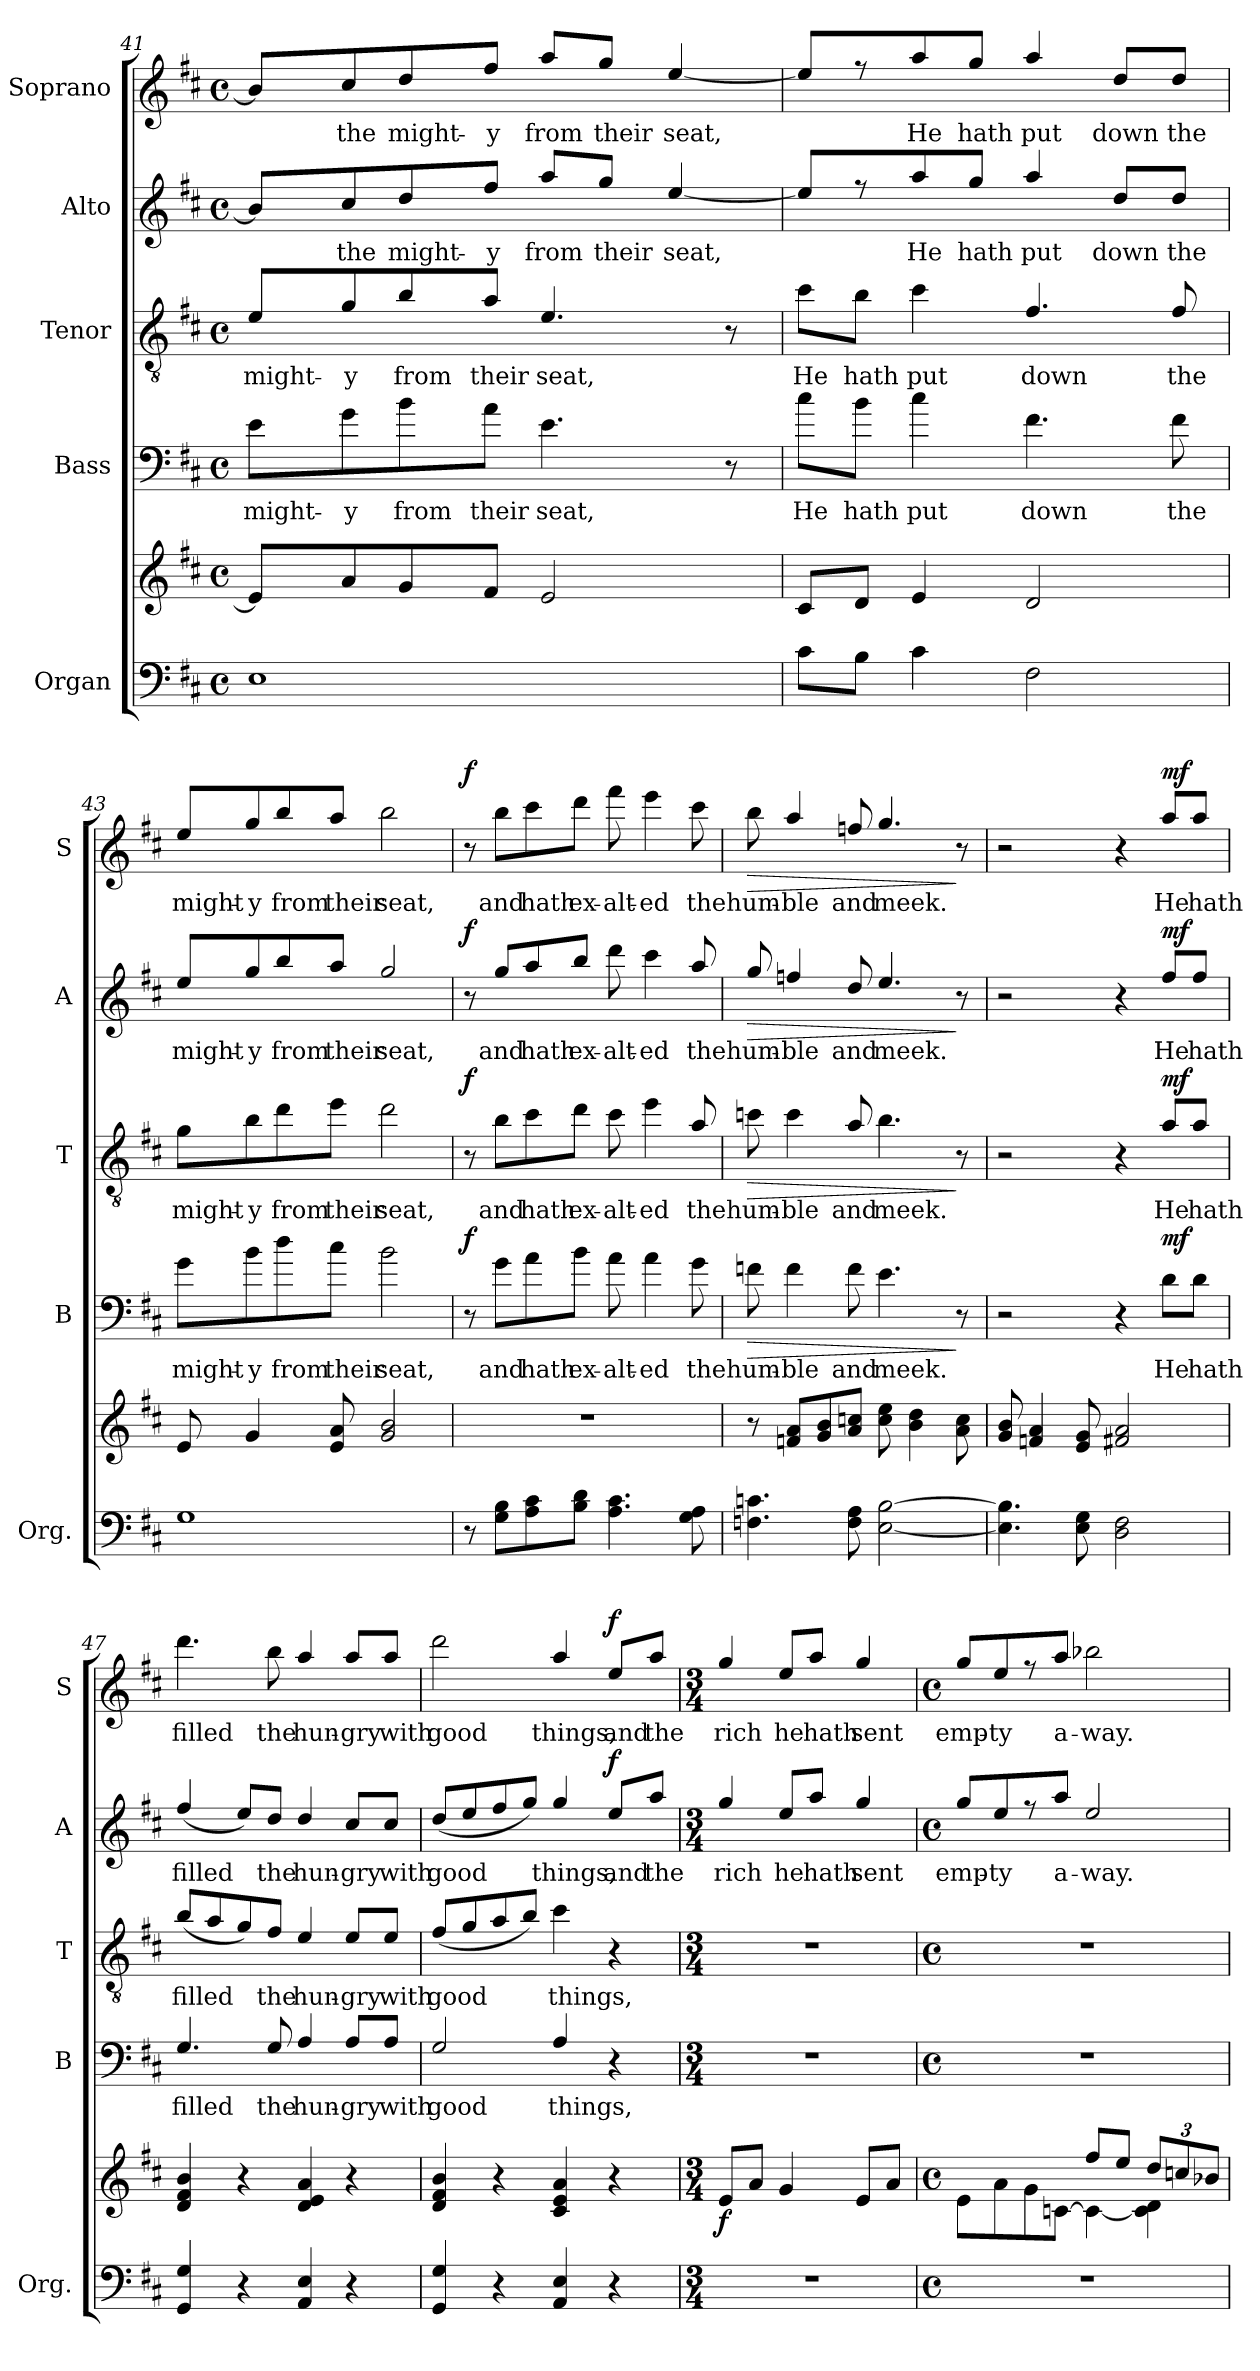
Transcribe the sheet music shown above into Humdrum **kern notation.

**kern	**kern	**dynam	**kern	**text	**dynam	**kern	**text	**dynam	**kern	**text	**dynam	**kern	**text	**dynam
*part5	*part5	*part5	*part4	*part4	*part4	*part3	*part3	*part3	*part2	*part2	*part2	*part1	*part1	*part1
*staff6	*staff5	*staff5/6	*staff4	*staff4	*staff4	*staff3	*staff3	*staff3	*staff2	*staff2	*staff2	*staff1	*staff1	*staff1
*I"Organ	*	*	*I"Bass	*	*	*I"Tenor	*	*	*I"Alto	*	*	*I"Soprano	*	*
*I'Org.	*	*	*I'B	*	*	*I'T	*	*	*I'A	*	*	*I'S	*	*
!!LO:LB:g=z
*clefF4	*clefG2	*	*clefF4	*	*	*clefGv2	*	*	*clefG2	*	*	*clefG2	*	*
*	*	*	*ITrd7c12	*	*	*ITrd7c12	*	*	*ITrd7c12	*	*	*ITrd7c12	*	*
*k[f#c#]	*k[f#c#]	*	*k[f#c#]	*	*	*k[f#c#]	*	*	*k[f#c#]	*	*	*k[f#c#]	*	*
*D:	*D:	*	*D:	*	*	*D:	*	*	*D:	*	*	*D:	*	*
*M4/4	*M4/4	*	*M4/4	*	*	*M4/4	*	*	*M4/4	*	*	*M4/4	*	*
*met(c)	*met(c)	*	*met(c)	*	*	*met(c)	*	*	*met(c)	*	*	*met(c)	*	*
=41	=41	=41	=41	=41	=41	=41	=41	=41	=41	=41	=41	=41	=41	=41
!	!	!	!	!LO:LY:b	!	!	!LO:LY:b	!	!	!	!	!	!	!
1E	8e/L]	.	8E\L	might-	.	8E/L	might-	.	8B/L]	.	.	8B/L]	.	.
!	!	!	!	!LO:LY:b	!	!	!LO:LY:b	!	!	!LO:LY:b	!	!	!LO:LY:b	!
.	8a/	.	8G\	-y	.	8G/	-y	.	8c#/	the	.	8c#/	the	.
!	!	!	!	!LO:LY:b	!	!	!LO:LY:b	!	!	!LO:LY:b	!	!	!LO:LY:b	!
.	8g/	.	8B\	from	.	8B/	from	.	8d/	might-	.	8d/	might-	.
!	!	!	!	!LO:LY:b	!	!	!LO:LY:b	!	!	!LO:LY:b	!	!	!LO:LY:b	!
.	8f#/J	.	8A\J	their	.	8A/J	their	.	8f#/J	-y	.	8f#/J	-y	.
!	!	!	!	!LO:LY:b	!	!	!LO:LY:b	!	!	!LO:LY:b	!	!	!LO:LY:b	!
.	2e/	.	4.E\	seat,	.	4.E/	seat,	.	8a/L	from	.	8a/L	from	.
!	!	!	!	!	!	!	!	!	!	!LO:LY:b	!	!	!LO:LY:b	!
.	.	.	.	.	.	.	.	.	8g/J	their	.	8g/J	their	.
!	!	!	!	!	!	!	!	!	!	!LO:LY:b	!	!	!LO:LY:b	!
.	.	.	.	.	.	.	.	.	[4e/	seat,	.	[4e/	seat,	.
.	.	.	8r	.	.	8r	.	.	.	.	.	.	.	.
=42	=42	=42	=42	=42	=42	=42	=42	=42	=42	=42	=42	=42	=42	=42
!	!	!	!	!LO:LY:b	!	!	!LO:LY:b	!	!	!	!	!	!	!
8c#\L	8c#/L	.	8c#\L	He	.	8c#\L	He	.	8e/L]	.	.	8e/L]	.	.
!	!	!	!	!LO:LY:b	!	!	!LO:LY:b	!	!	!	!	!	!	!
8B\J	8d/J	.	8B\J	hath	.	8B\J	hath	.	8r	.	.	8r	.	.
!	!	!	!	!LO:LY:b	!	!	!LO:LY:b	!	!	!LO:LY:b	!	!	!LO:LY:b	!
4c#\	4e/	.	4c#\	put	.	4c#\	put	.	8a/	He	.	8a/	He	.
!	!	!	!	!	!	!	!	!	!	!LO:LY:b	!	!	!LO:LY:b	!
.	.	.	.	.	.	.	.	.	8g/J	hath	.	8g/J	hath	.
!	!	!	!	!LO:LY:b	!	!	!LO:LY:b	!	!	!LO:LY:b	!	!	!LO:LY:b	!
2F#\	2d/	.	4.F#\	down	.	4.F#/	down	.	4a/	put	.	4a/	put	.
!	!	!	!	!	!	!	!	!	!	!LO:LY:b	!	!	!LO:LY:b	!
.	.	.	.	.	.	.	.	.	8d/L	down	.	8d/L	down	.
!	!	!	!	!LO:LY:b	!	!	!LO:LY:b	!	!	!LO:LY:b	!	!	!LO:LY:b	!
.	.	.	8F#\	the	.	8F#/	the	.	8d/J	the	.	8d/J	the	.
=43	=43	=43	=43	=43	=43	=43	=43	=43	=43	=43	=43	=43	=43	=43
!	!	!	!	!LO:LY:b	!	!	!LO:LY:b	!	!	!LO:LY:b	!	!	!LO:LY:b	!
1G	8e/	.	8G\L	might-	.	8G\L	might-	.	8e/L	might-	.	8e/L	might-	.
!	!	!	!	!LO:LY:b	!	!	!LO:LY:b	!	!	!LO:LY:b	!	!	!LO:LY:b	!
.	4g/	.	8B\	-y	.	8B\	-y	.	8g/	-y	.	8g/	-y	.
!	!	!	!	!LO:LY:b	!	!	!LO:LY:b	!	!	!LO:LY:b	!	!	!LO:LY:b	!
.	.	.	8d\	from	.	8d\	from	.	8b/	from	.	8b/	from	.
!	!	!	!	!LO:LY:b	!	!	!LO:LY:b	!	!	!LO:LY:b	!	!	!LO:LY:b	!
.	8e/ 8a/	.	8c#\J	their	.	8e\J	their	.	8a/J	their	.	8a/J	their	.
!	!	!	!	!LO:LY:b	!	!	!LO:LY:b	!	!	!LO:LY:b	!	!	!LO:LY:b	!
.	2g/ 2b/	.	2B\	seat,	.	2d\	seat,	.	2g/	seat,	.	2b\	seat,	.
!!LO:PB:g=z
=44	=44	=44	=44	=44	=44	=44	=44	=44	=44	=44	=44	=44	=44	=44
!	!	!	!	!	!LO:DY:a	!	!	!LO:DY:a	!	!	!LO:DY:a	!	!	!LO:DY:a
8r	1r	.	8r	.	f	8r	.	f	8r	.	f	8r	.	f
!	!	!	!	!LO:LY:b	!	!	!LO:LY:b	!	!	!LO:LY:b	!	!	!LO:LY:b	!
8G\ 8B\L	.	.	8G\L	and	.	8B\L	and	.	8g/L	and	.	8b\L	and	.
!	!	!	!	!LO:LY:b	!	!	!LO:LY:b	!	!	!LO:LY:b	!	!	!LO:LY:b	!
8A\ 8c#\	.	.	8A\	hath	.	8c#\	hath	.	8a/	hath	.	8cc#\	hath	.
!	!	!	!	!LO:LY:b	!	!	!LO:LY:b	!	!	!LO:LY:b	!	!	!LO:LY:b	!
8B\ 8d\J	.	.	8B\J	ex-	.	8d\J	ex-	.	8b/J	ex-	.	8dd\J	ex-	.
!	!	!	!	!LO:LY:b	!	!	!LO:LY:b	!	!	!LO:LY:b	!	!	!LO:LY:b	!
4.A\ 4.c#\	.	.	8A\	-alt-	.	8c#\	-alt-	.	8dd\	-alt-	.	8ff#\	-alt-	.
!	!	!	!	!LO:LY:b	!	!	!LO:LY:b	!	!	!LO:LY:b	!	!	!LO:LY:b	!
.	.	.	4A\	-ed	.	4e\	-ed	.	4cc#\	-ed	.	4ee\	-ed	.
!	!	!	!	!LO:LY:b	!	!	!LO:LY:b	!	!	!LO:LY:b	!	!	!LO:LY:b	!
8G\ 8A\	.	.	8G\	the	.	8A/	the	.	8a/	the	.	8cc#\	the	.
=45	=45	=45	=45	=45	=45	=45	=45	=45	=45	=45	=45	=45	=45	=45
!	!	!	!	!LO:LY:b	!LO:HP:b	!	!LO:LY:b	!LO:HP:b	!	!LO:LY:b	!LO:HP:b	!	!LO:LY:b	!LO:HP:b
4.Fn\ 4.cn\	8r	.	8Fn\	hum-	>	8cn\	hum-	>	8g/	hum-	>	8b\	hum-	>
!	!	!	!	!LO:LY:b	!	!	!LO:LY:b	!	!	!LO:LY:b	!	!	!LO:LY:b	!
.	8fn/ 8a/L	.	4F\	-ble	.	4c\	-ble	.	4fn/	-ble	.	4a/	-ble	.
.	8g/ 8b/	.	.	.	.	.	.	.	.	.	.	.	.	.
!	!	!	!	!LO:LY:b	!	!	!LO:LY:b	!	!	!LO:LY:b	!	!	!LO:LY:b	!
8F\ 8A\	8a/ 8ccn/J	.	8F\	and	.	8A/	and	.	8d/	and	.	8fn/	and	.
!	!	!	!	!LO:LY:b	!	!	!LO:LY:b	!	!	!LO:LY:b	!	!	!LO:LY:b	!
[2E\ [2B\	8cc\ 8ee\	.	4.E\	meek.	.	4.B\	meek.	.	4.e/	meek.	.	4.g/	meek.	.
.	4b\ 4dd\	.	.	.	.	.	.	.	.	.	.	.	.	.
.	8a\ 8cc\	.	8r	.	]	8r	.	]	8r	.	]	8r	.	]
=46	=46	=46	=46	=46	=46	=46	=46	=46	=46	=46	=46	=46	=46	=46
4.E\] 4.B\]	8g/ 8b/	.	2r	.	.	2r	.	.	2r	.	.	2r	.	.
.	4fn/ 4a/	.	.	.	.	.	.	.	.	.	.	.	.	.
8E\ 8G\	8e/ 8g/	.	.	.	.	.	.	.	.	.	.	.	.	.
2D\ 2F#\	2f#X/ 2a/	.	4r	.	.	4r	.	.	4r	.	.	4r	.	.
!	!	!	!	!LO:LY:b	!LO:DY:a	!	!LO:LY:b	!LO:DY:a	!	!LO:LY:b	!LO:DY:a	!	!LO:LY:b	!LO:DY:a
.	.	.	8D\L	He	mf	8A/L	He	mf	8f#/L	He	mf	8a/L	He	mf
!	!	!	!	!LO:LY:b	!	!	!LO:LY:b	!	!	!LO:LY:b	!	!	!LO:LY:b	!
.	.	.	8D\J	hath	.	8A/J	hath	.	8f#/J	hath	.	8a/J	hath	.
=47	=47	=47	=47	=47	=47	=47	=47	=47	=47	=47	=47	=47	=47	=47
!	!	!	!	!LO:LY:b	!	!	!LO:LY:b	!	!	!LO:LY:b	!	!	!LO:LY:b	!
4GG/ 4G/	4d/ 4f#/ 4b/	.	4.GG/	filled	.	(<8B/L	filled	.	(<4f#/	filled	.	4.dd\	filled	.
.	.	.	.	.	.	8A/	.	.	.	.	.	.	.	.
4r	4r	.	.	.	.	8G/)	.	.	8e/L)	.	.	.	.	.
!	!	!	!	!LO:LY:b	!	!	!LO:LY:b	!	!	!LO:LY:b	!	!	!LO:LY:b	!
.	.	.	8GG/	the	.	8F#/J	the	.	8d/J	the	.	8b\	the	.
!	!	!	!	!LO:LY:b	!	!	!LO:LY:b	!	!	!LO:LY:b	!	!	!LO:LY:b	!
4AA/ 4E/	4d/ 4e/ 4a/	.	4AA/	hun-	.	4E/	hun-	.	4d/	hun-	.	4a/	hun-	.
!	!	!	!	!LO:LY:b	!	!	!LO:LY:b	!	!	!LO:LY:b	!	!	!LO:LY:b	!
4r	4r	.	8AA/L	-gry	.	8E/L	-gry	.	8c#/L	-gry	.	8a/L	-gry	.
!	!	!	!	!LO:LY:b	!	!	!LO:LY:b	!	!	!LO:LY:b	!	!	!LO:LY:b	!
.	.	.	8AA/J	with	.	8E/J	with	.	8c#/J	with	.	8a/J	with	.
!!LO:LB:g=z
=48	=48	=48	=48	=48	=48	=48	=48	=48	=48	=48	=48	=48	=48	=48
!	!	!	!	!LO:LY:b	!	!	!LO:LY:b	!	!	!LO:LY:b	!	!	!LO:LY:b	!
4GG/ 4G/	4d/ 4f#/ 4b/	.	2GG/	good	.	(<8F#/L	good	.	(<8d/L	good	.	2dd\	good	.
.	.	.	.	.	.	8G/	.	.	8e/	.	.	.	.	.
4r	4r	.	.	.	.	8A/	.	.	8f#/	.	.	.	.	.
.	.	.	.	.	.	8B/J)	.	.	8g/J)	.	.	.	.	.
!	!	!	!	!LO:LY:b	!	!	!LO:LY:b	!	!	!LO:LY:b	!	!	!LO:LY:b	!
4AA/ 4E/	4c#/ 4e/ 4a/	.	4AA/	things,	.	4c#\	things,	.	4g/	things,	.	4a/	things,	.
!	!	!	!	!	!	!	!	!	!	!LO:LY:b	!LO:DY:a	!	!LO:LY:b	!LO:DY:a
4r	4r	.	4r	.	.	4r	.	.	8e/L	and	f	8e/L	and	f
!	!	!	!	!	!	!	!	!	!	!LO:LY:b	!	!	!LO:LY:b	!
.	.	.	.	.	.	.	.	.	8a/J	the	.	8a/J	the	.
=49	=49	=49	=49	=49	=49	=49	=49	=49	=49	=49	=49	=49	=49	=49
*M3/4	*M3/4	*	*M3/4	*	*	*M3/4	*	*	*M3/4	*	*	*M3/4	*	*
!	!	!LO:DY:b	!	!	!	!	!	!	!	!LO:LY:b	!	!	!LO:LY:b	!
2.r	8e/L	f	2.r	.	.	2.r	.	.	4g/	rich	.	4g/	rich	.
.	8a/J	.	.	.	.	.	.	.	.	.	.	.	.	.
!	!	!	!	!	!	!	!	!	!	!LO:LY:b	!	!	!LO:LY:b	!
.	4g/	.	.	.	.	.	.	.	8e/L	he	.	8e/L	he	.
!	!	!	!	!	!	!	!	!	!	!LO:LY:b	!	!	!LO:LY:b	!
.	.	.	.	.	.	.	.	.	8a/J	hath	.	8a/J	hath	.
!	!	!	!	!	!	!	!	!	!	!LO:LY:b	!	!	!LO:LY:b	!
.	8e/L	.	.	.	.	.	.	.	4g/	sent	.	4g/	sent	.
.	8a/J	.	.	.	.	.	.	.	.	.	.	.	.	.
=50	=50	=50	=50	=50	=50	=50	=50	=50	=50	=50	=50	=50	=50	=50
*M4/4	*M4/4	*	*M4/4	*	*	*M4/4	*	*	*M4/4	*	*	*M4/4	*	*
*met(c)	*met(c)	*	*met(c)	*	*	*met(c)	*	*	*met(c)	*	*	*met(c)	*	*
*	*^	*	*	*	*	*	*	*	*	*	*	*	*	*
!	!	!	!	!	!	!	!	!	!	!	!LO:LY:b	!	!	!LO:LY:b	!
1r	2ryy	8e\L	.	1r	.	.	1r	.	.	8g/L	emp-	.	8g/L	emp-	.
!	!	!	!	!	!	!	!	!	!	!	!LO:LY:b	!	!	!LO:LY:b	!
.	.	8a\	.	.	.	.	.	.	.	8e/	-ty	.	8e/	-ty	.
.	.	8g\	.	.	.	.	.	.	.	8r	.	.	8r	.	.
!	!	!	!	!	!	!	!	!	!	!	!LO:LY:b	!	!	!LO:LY:b	!
.	.	[<8cn\J	.	.	.	.	.	.	.	8a/J	a-	.	8a/J	a-	.
!	!	!	!	!	!	!	!	!	!	!	!LO:LY:b	!	!	!LO:LY:b	!
.	8ff#/L	4c\_	.	.	.	.	.	.	.	2e/	-way.	.	2b-X\	-way.	.
.	8ee/J	.	.	.	.	.	.	.	.	.	.	.	.	.	.
.	12dd/L	4c\] 4d\	.	.	.	.	.	.	.	.	.	.	.	.	.
.	12ccn/	.	.	.	.	.	.	.	.	.	.	.	.	.	.
.	12b-X/J	.	.	.	.	.	.	.	.	.	.	.	.	.	.
*	*v	*v	*	*	*	*	*	*	*	*	*	*	*	*	*
=	=	=	=	=	=	=	=	=	=	=	=	=	=	=
*-	*-	*-	*-	*-	*-	*-	*-	*-	*-	*-	*-	*-	*-	*-
